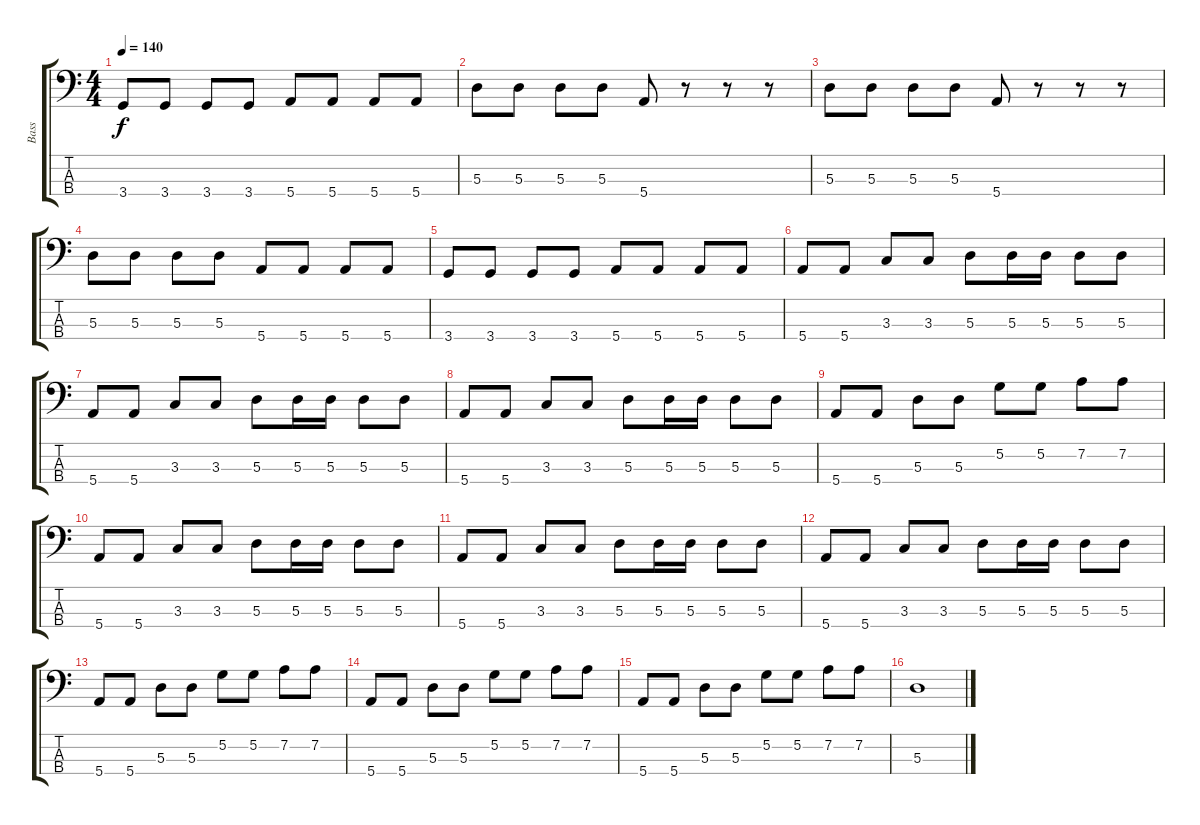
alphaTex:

\track ("Bass" "Bass") {instrument electricbasspick}
\staff {score tabs}
\tuning (G2 D2 A1 E1) {hide}
\ts (4 4)
\tempo 140
\clef f4
\ks c
3.4.8{dy f} 3.4.8 3.4.8 3.4.8 5.4.8 5.4.8 5.4.8 5.4.8 |
5.3.8 5.3.8 5.3.8 5.3.8 5.4.8 r.8 r.8 r.8 |
5.3.8 5.3.8 5.3.8 5.3.8 5.4.8 r.8 r.8 r.8 |
5.3.8 5.3.8 5.3.8 5.3.8 5.4.8 5.4.8 5.4.8 5.4.8 |
3.4.8 3.4.8 3.4.8 3.4.8 5.4.8 5.4.8 5.4.8 5.4.8 |
5.4.8 5.4.8 3.3.8 3.3.8 5.3.8 5.3.16 5.3.16 5.3.8 5.3.8 |
5.4.8 5.4.8 3.3.8 3.3.8 5.3.8 5.3.16 5.3.16 5.3.8 5.3.8 |
5.4.8 5.4.8 3.3.8 3.3.8 5.3.8 5.3.16 5.3.16 5.3.8 5.3.8 |
5.4.8 5.4.8 5.3.8 5.3.8 5.2.8 5.2.8 7.2.8 7.2.8 |
5.4.8 5.4.8 3.3.8 3.3.8 5.3.8 5.3.16 5.3.16 5.3.8 5.3.8 |
5.4.8 5.4.8 3.3.8 3.3.8 5.3.8 5.3.16 5.3.16 5.3.8 5.3.8 |
5.4.8 5.4.8 3.3.8 3.3.8 5.3.8 5.3.16 5.3.16 5.3.8 5.3.8 |
5.4.8 5.4.8 5.3.8 5.3.8 5.2.8 5.2.8 7.2.8 7.2.8 |
5.4.8 5.4.8 5.3.8 5.3.8 5.2.8 5.2.8 7.2.8 7.2.8 |
5.4.8 5.4.8 5.3.8 5.3.8 5.2.8 5.2.8 7.2.8 7.2.8 |
5.3.1
